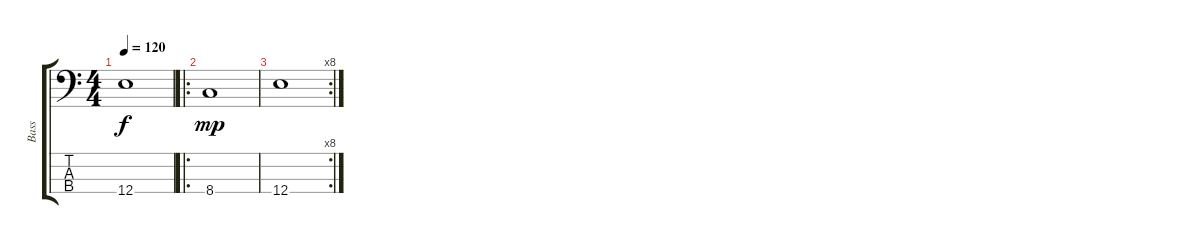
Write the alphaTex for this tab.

\track ("Bass" "Bass") {instrument electricbassfinger}
\staff {score tabs}
\tuning (G2 D2 A1 E1) {hide}
\ts (4 4)
\tempo 120
\clef f4
\ks c
12.4.1{dy f} |
\ro
8.4.1{dy mp} |
\rc 8
12.4.1
